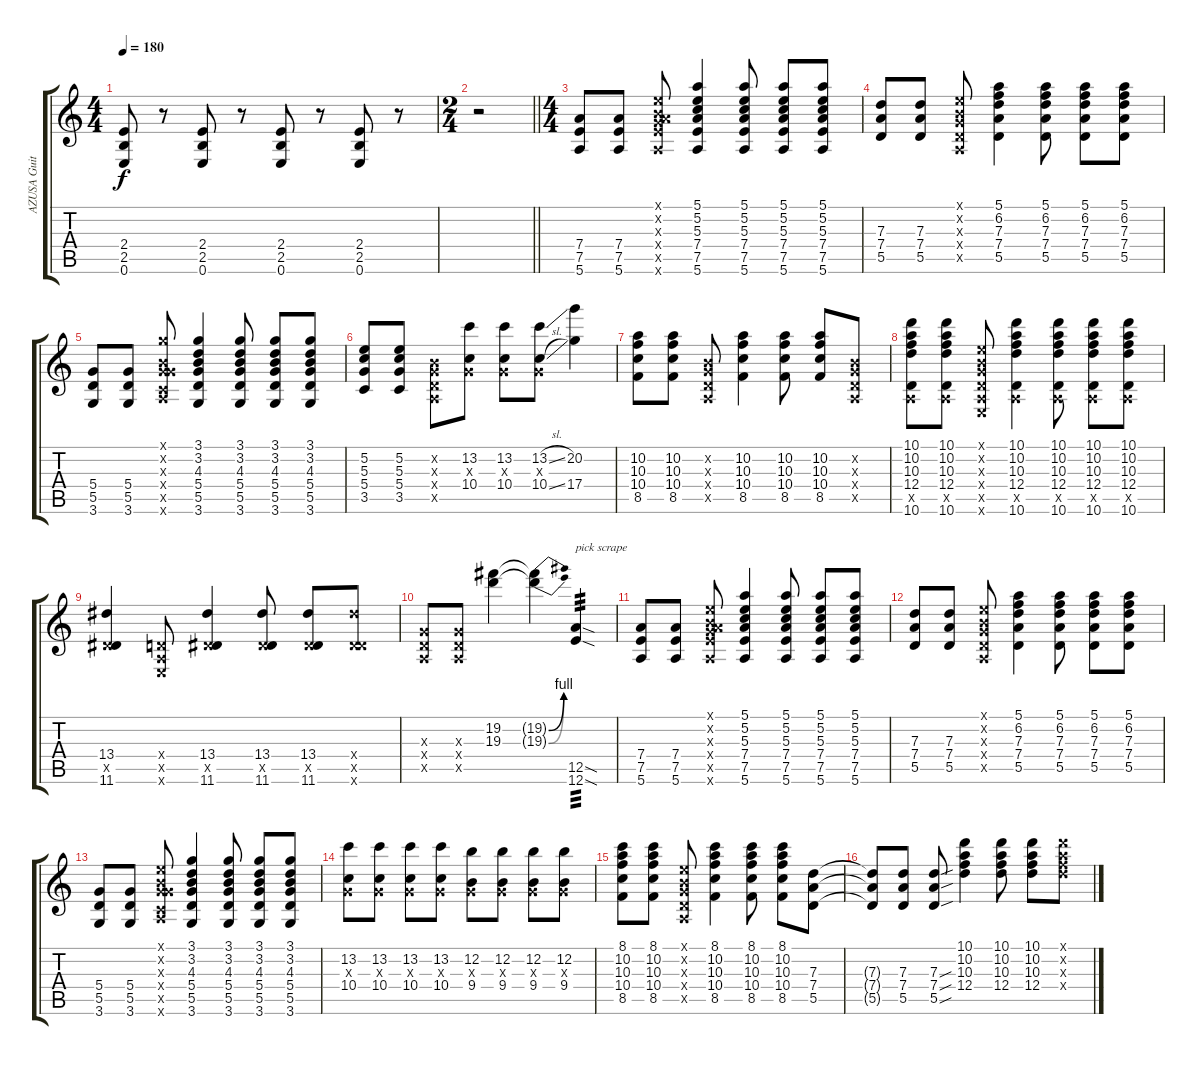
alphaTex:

\track ("AZUSA Guitar" "AZUSA Guit") {instrument distortionguitar}
\staff {score tabs}
\tuning (E4 B3 G3 D3 A2 E2) {hide}
\ts (4 4)
\tempo 180
\clef g2
\ks c
(2.4 2.5 0.6).8{dy f} r.8 (2.4 2.5 0.6).8 r.8 (2.4 2.5 0.6).8 r.8 (2.4 2.5 0.6).8 r.8 |
\ts (2 4)
\barLineRight lightlight
r.2 |
\ts (4 4)
(7.4 7.5 5.6).8 (7.4 7.5 5.6).8 (0.1{x} 0.2{x} 0.3{x} 7.4{x} 7.5{x} 5.6{x}).8 (5.1 5.2 5.3 7.4 7.5 5.6).4 (5.1 5.2 5.3 7.4 7.5 5.6).8 (5.1 5.2 5.3 7.4 7.5 5.6).8 (5.1 5.2 5.3 7.4 7.5 5.6).8 |
(7.3 7.4 5.5).8 (7.3 7.4 5.5).8 (0.1{x} 0.2{x} 0.3{x} 0.4{x} 0.5{x}).8 (5.1 6.2 7.3 7.4 5.5).4 (5.1 6.2 7.3 7.4 5.5).8 (5.1 6.2 7.3 7.4 5.5).8 (5.1 6.2 7.3 7.4 5.5).8 |
(5.4 5.5 3.6).8 (5.4 5.5 3.6).8 (3.1{x} 0.2{x} 0.3{x} 5.4{x} 3.5{x} 5.6{x}).8 (3.1 3.2 4.3 5.4 5.5 3.6).4 (3.1 3.2 4.3 5.4 5.5 3.6).8 (3.1 3.2 4.3 5.4 5.5 3.6).8 (3.1 3.2 4.3 5.4 5.5 3.6).8 |
(5.2 5.3 5.4 3.5).8 (5.2 5.3 5.4 3.5).8 (0.2{x} 0.3{x} 0.4{x} 0.5{x}).8 (13.2 0.3{x} 10.4).8 (13.2 0.3{x} 10.4).8 (13.2{sl} 0.3{x} 10.4{sl}).8 (20.2 17.4).4 |
(10.2 10.3 10.4 8.5).8 (10.2 10.3 10.4 8.5).8 (0.2{x} 0.3{x} 0.4{x} 0.5{x}).8 (10.2 10.3 10.4 8.5).4 (10.2 10.3 10.4 8.5).8 (10.2 10.3 10.4 8.5).8 (0.2{x} 0.3{x} 0.4{x} 0.5{x}).8 |
(10.1 10.2 10.3 12.4 0.5{x} 10.6).8 (10.1 10.2 10.3 12.4 0.5{x} 10.6).8 (0.1{x} 0.2{x} 0.3{x} 0.4{x} 0.5{x} 0.6{x}).8 (10.1 10.2 10.3 12.4 0.5{x} 10.6).4 (10.1 10.2 10.3 12.4 0.5{x} 10.6).8 (10.1 10.2 10.3 12.4 0.5{x} 10.6).8 (10.1 10.2 10.3 12.4 0.5{x} 10.6).8 |
(13.4 6.5{x} 11.6).4 (0.4{x} 0.5{x} 0.6{x}).8 (13.4 6.5{x} 11.6).4 (13.4 6.5{x} 11.6).8 (13.4 6.5{x} 11.6).8 (13.4{x} 6.5{x} 11.6{x}).8 |
(0.3{x} 0.4{x} 0.5{x}).8 (0.3{x} 0.4{x} 0.5{x}).8 (19.2 19.3).4 (19.2{be (bend 0 0 60 4) t} 19.3{be (bend 0 0 60 4) t}).4 (12.5{sod} 12.6{sod}).4{txt "pick scrape" tp 3} |
(7.4 7.5 5.6).8 (7.4 7.5 5.6).8 (0.1{x} 0.2{x} 0.3{x} 7.4{x} 7.5{x} 5.6{x}).8 (5.1 5.2 5.3 7.4 7.5 5.6).4 (5.1 5.2 5.3 7.4 7.5 5.6).8 (5.1 5.2 5.3 7.4 7.5 5.6).8 (5.1 5.2 5.3 7.4 7.5 5.6).8 |
(7.3 7.4 5.5).8 (7.3 7.4 5.5).8 (0.1{x} 0.2{x} 0.3{x} 0.4{x} 0.5{x}).8 (5.1 6.2 7.3 7.4 5.5).4 (5.1 6.2 7.3 7.4 5.5).8 (5.1 6.2 7.3 7.4 5.5).8 (5.1 6.2 7.3 7.4 5.5).8 |
(5.4 5.5 3.6).8 (5.4 5.5 3.6).8 (0.1{x} 0.2{x} 0.3{x} 5.4{x} 3.5{x} 5.6{x}).8 (3.1 3.2 4.3 5.4 5.5 3.6).4 (3.1 3.2 4.3 5.4 5.5 3.6).8 (3.1 3.2 4.3 5.4 5.5 3.6).8 (3.1 3.2 4.3 5.4 5.5 3.6).8 |
(13.2 0.3{x} 10.4).8 (13.2 0.3{x} 10.4).8 (13.2 0.3{x} 10.4).8 (13.2 0.3{x} 10.4).8 (12.2 0.3{x} 9.4).8 (12.2 0.3{x} 9.4).8 (12.2 0.3{x} 9.4).8 (12.2 0.3{x} 9.4).8 |
(8.1 10.2 10.3 10.4 8.5).8 (8.1 10.2 10.3 10.4 8.5).8 (0.1{x} 0.2{x} 0.3{x} 0.4{x} 0.5{x}).8 (8.1 10.2 10.3 10.4 8.5).4 (8.1 10.2 10.3 10.4 8.5).8 (8.1 10.2 10.3 10.4 8.5).8 (7.3 7.4 5.5).8 |
(7.3{t} 7.4{t} 5.5{t}).8 (7.3 7.4 5.5).8 (7.3{sou} 7.4{sou} 5.5{sou}).8 (10.1 10.2 10.3 12.4).4 (10.1 10.2 10.3 12.4).8 (10.1 10.2 10.3 12.4).8 (10.1{x} 10.2{x} 10.3{x} 12.4{x}).8
